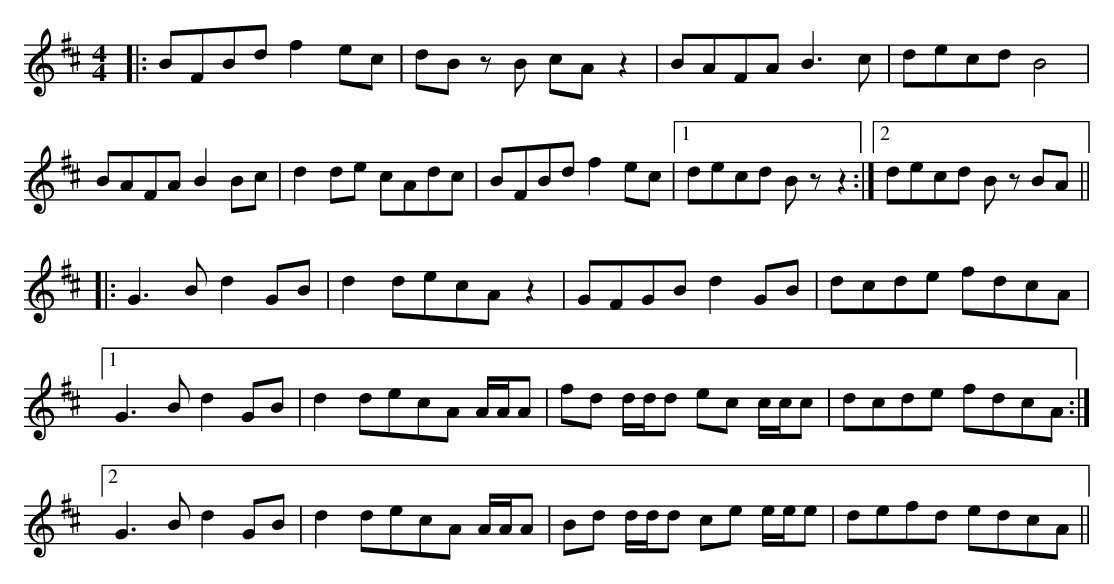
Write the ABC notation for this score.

X:1
M:4/4
K:Bmin
|:BFBd f2 ec|dB zB cA z2|BAFA B3c|decd B4|
BAFA B2 Bc|d2 de cAdc|BFBd f2 ec|1 decd Bz z2:|2 decd Bz BA||
|:G3B d2 GB|d2 decA z2|GFGB d2 GB|dcde fdcA|
[1 G3B d2 GB|d2 decA A/A/A|fd d/d/d ec c/c/c|dcde fdcA:|
[2 G3B d2 GB|d2 decA A/A/A|Bd d/d/d ce e/e/e|defd edcA||
